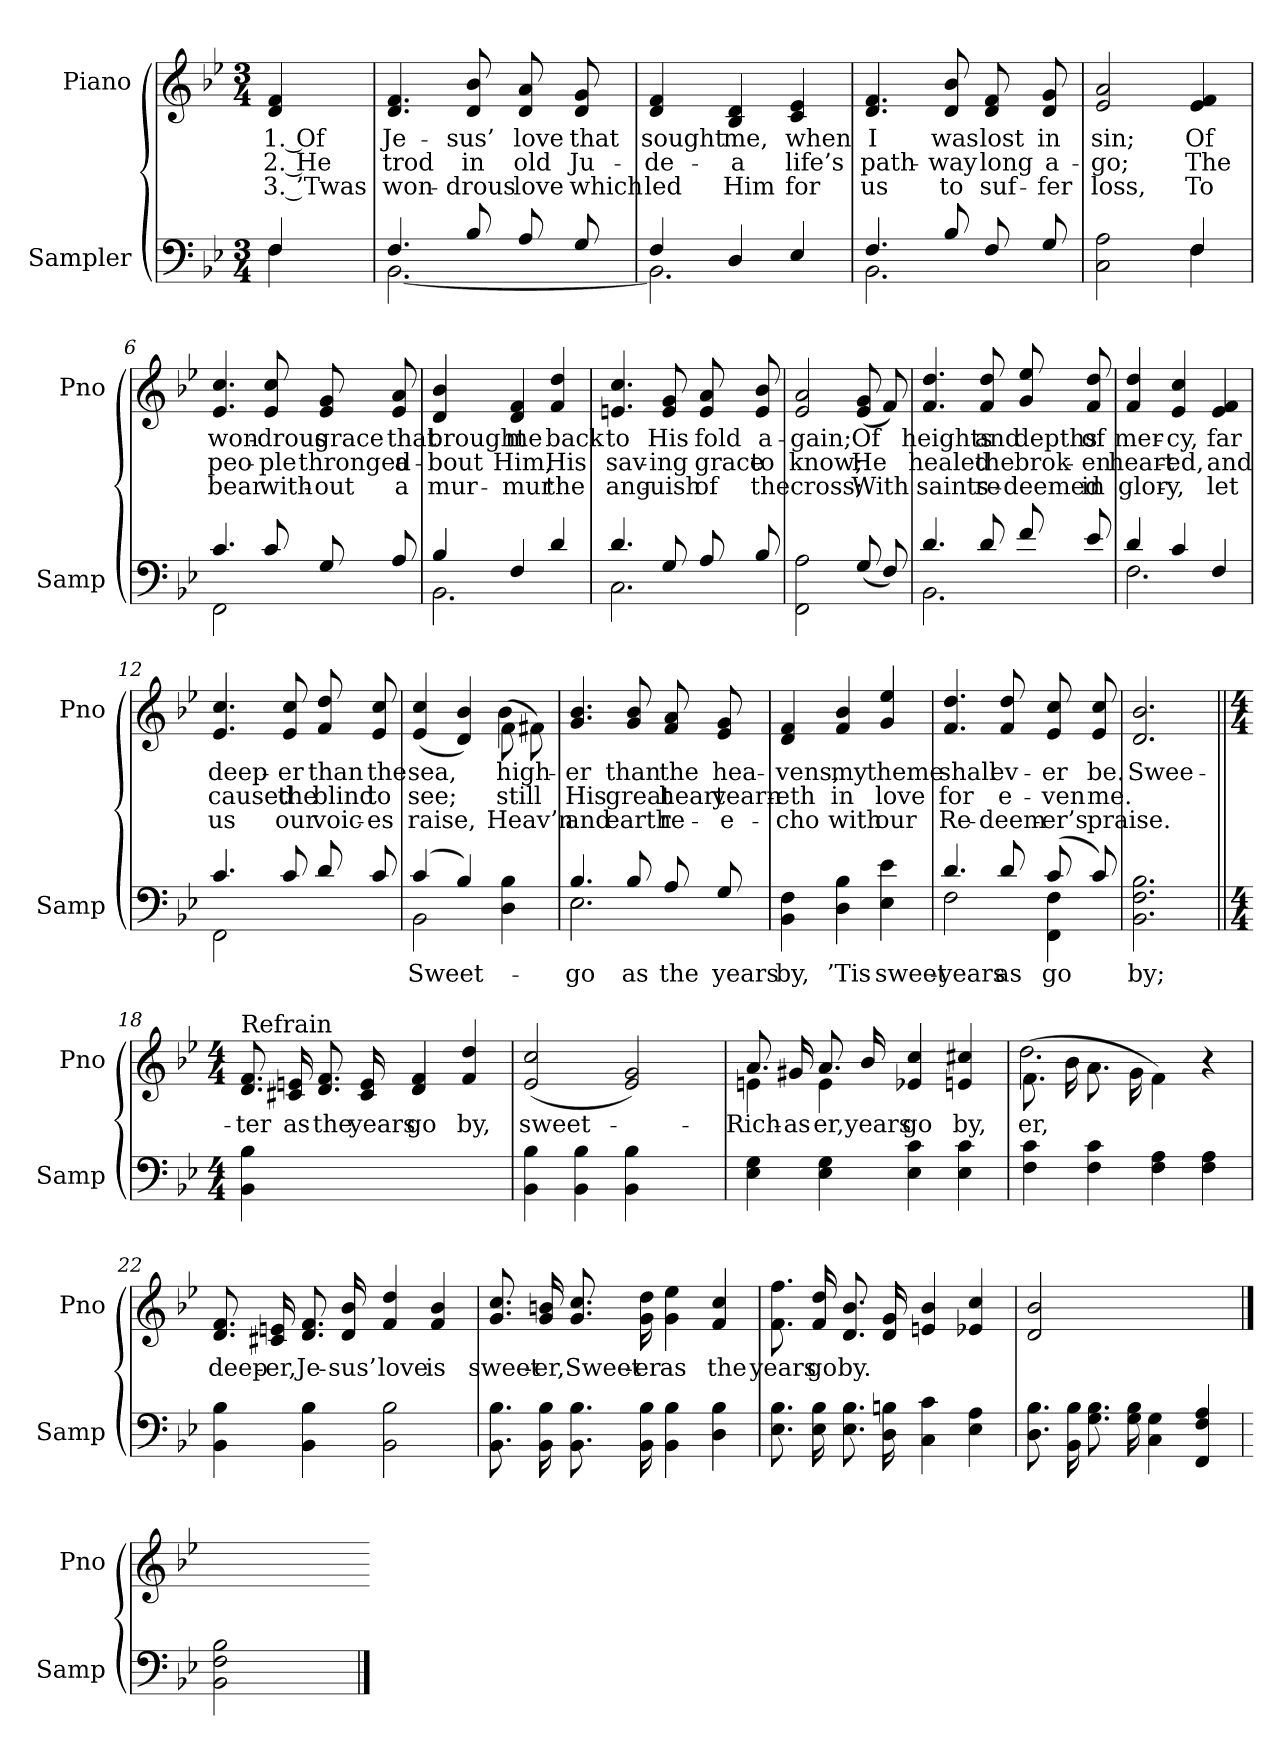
**kern	**text	**kern	**text	**text	**text
*part2	*part2	*part1	*part1	*part1	*part1
*staff2	*staff2	*staff1	*staff1	*staff1	*staff1
*I"Sampler	*	*I"Piano	*	*	*
*I'Samp	*	*I'Pno	*	*	*
*clefF4	*	*clefG2	*	*	*
*k[b-e-]	*	*k[b-e-]	*	*	*
*B-:	*	*B-:	*	*	*
*M3/4	*	*M3/4	*	*	*
=1	=1	=1	=1	=1	=1
*^	*	*	*	*	*
4F/	4F	.	4d/ 4f/	1. Of	2. He	3. ’Twas
=2	=2	=2	=2	=2	=2	=2
4.F/	[2.BB-	.	4.d/ 4.f/	Je-	trod	won-
8B-/	.	.	8d/ 8b-/	-sus’	in	-drous
8A/	.	.	8d/ 8a/	love	old	love
8G/	.	.	8d/ 8g/	that	Ju-	which
=3	=3	=3	=3	=3	=3	=3
4F/	2.BB-]	.	4d/ 4f/	sought	-de-	led
4D/	.	.	4B-/ 4d/	me,	-a	Him
4E-/	.	.	4c/ 4e-/	when	life’s	for
=4	=4	=4	=4	=4	=4	=4
4.F/	2.BB-	.	4.d/ 4.f/	I	path-	us
8B-/	.	.	8d/ 8b-/	was	-way	to
8F/	.	.	8d/ 8f/	lost	long	suf-
8G/	.	.	8d/ 8g/	in	a-	-fer
=5	=5	=5	=5	=5	=5	=5
2C\ 2A\	2ryy	.	2e-/ 2a/	sin;	-go;	loss,
4F/	4F	.	4e-/ 4f/	Of	The	To
=6	=6	=6	=6	=6	=6	=6
4.c/	2FF	.	4.e-/ 4.cc/	won-	peo-	bear
8c/	.	.	8e-/ 8cc/	-drous	-ple	with-
8G/	4ryy	.	8e-/ 8g/	grace	thronged	-out
8A/	.	.	8e-/ 8a/	that	a-	a
=7	=7	=7	=7	=7	=7	=7
4B-/	2.BB-	.	4d/ 4b-/	brought	-bout	mur-
4F/	.	.	4d/ 4f/	me	Him,	-mur
4d/	.	.	4f/ 4dd/	back	His	the
=8	=8	=8	=8	=8	=8	=8
4.d/	2.C	.	4.en/ 4.cc/	to	sav-	ang-
8G/	.	.	8e/ 8g/	His	-ing	-uish
8A/	.	.	8e/ 8a/	fold	grace	of
8B-/	.	.	8e/ 8b-/	a-	to	the
*v	*v	*	*	*	*	*
=9	=9	=9	=9	=9	=9
2FF\ 2A\	.	2e-/ 2a/	-gain;	know;	cross;
(8G/	.	(8e-/ 8g/	Of	He	With
8F/)	.	8f/)	.	.	.
=10	=10	=10	=10	=10	=10
*^	*	*	*	*	*
4.d/	2.BB-	.	4.f/ 4.dd/	heights	healed	saints
8d/	.	.	8f/ 8dd/	and	the	re-
8f/	.	.	8g/ 8ee-/	depths	brok-	-deemed
8e-/	.	.	8f/ 8dd/	of	-en	in
=11	=11	=11	=11	=11	=11	=11
4d/	2.F	.	4f/ 4dd/	mer-	heart-	glor-
4c/	.	.	4e-/ 4cc/	-cy,	-ed,	-y,
4F/	.	.	4e-/ 4f/	far	and	let
=12	=12	=12	=12	=12	=12	=12
4.c/	2FF	.	4.e-/ 4.cc/	deep-	caused	us
8c/	.	.	8e-/ 8cc/	-er	the	our
8d/	4ryy	.	8f/ 8dd/	than	blind	voic-
8c/	.	.	8e-/ 8cc/	the	to	-es
=13	=13	=13	=13	=13	=13	=13
*	*	*	*^	*	*	*
(4c/	2BB-	Sweet-	(4e-/ 4cc/	2ryy	sea,	see;	raise,
4B-/)	.	.	4d/ 4b-/)	.	.	.	.
4D\ 4B-\	4ryy	.	(8f\	4b-	high-	still	Heav’n
.	.	.	8f#X\)	.	.	.	.
*	*	*	*v	*v	*	*	*
=14	=14	=14	=14	=14	=14	=14
4.B-/	2.E-	go	4.g/ 4.b-/	-er	His	and
8B-/	.	as	8g/ 8b-/	than	great	earth
8A/	.	the	8f/ 8a/	the	heart	re-
8G/	.	years	8e-/ 8g/	hea-	yearn-	-e-
*v	*v	*	*	*	*	*
=15	=15	=15	=15	=15	=15
4BB-\ 4F\	by,	4d/ 4f/	-vens,	-eth	-cho
4D\ 4B-\	’Tis	4f/ 4b-/	my	in	with
4E-\ 4e-\	sweet-	4g/ 4ee-/	theme	love	our
=16	=16	=16	=16	=16	=16
*^	*	*	*	*	*
4.d/	2F	years	4.f 4.dd	shall	for	Re-
8d/	.	as	8f/ 8dd/	ev-	e-	-deem-
(8c/	4FF 4F	go	8e-/ 8cc/	-er	-ven	-er’s
8c/)	.	.	8e-/ 8cc/	be.	me.	praise.
*v	*v	*	*	*	*	*
=17	=17	=17	=17	=17	=17
2.BB- 2.F 2.B-	by;	2.d 2.b-	Swee-	.	.
=18||	=18||	=18||	=18||	=18||	=18||
*M4/4	*	*M4/4	*	*	*
!	!	!LO:TX:t=Refrain	!	!	!
4BB- 4B-	.	8.d 8.f	-ter	.	.
.	.	16c#X 16en	as	.	.
2.ryy	.	8.d 8.f	the	.	.
.	.	16c# 16e	years	.	.
.	.	4d 4f	go	.	.
.	.	4f 4dd	by,	.	.
=19	=19	=19	=19	=19	=19
4BB- 4B-	.	(2e- 2cc	sweet-	.	.
4BB- 4B-	.	.	.	.	.
4BB- 4B-	.	2e- 2g)	.	.	.
4ryy	.	.	.	.	.
=20	=20	=20	=20	=20	=20
*	*	*^	*	*	*
4E- 4G	.	8.a/	4e	Rich-	.	.
.	.	16g#X	.	as	.	.
4E- 4G	.	8.a/	4e	-er,	.	.
.	.	16b-/	.	years	.	.
4E- 4c	.	4e- 4cc	2ryy	go	.	.
4E- 4c	.	4en/ 4cc#X/	.	by,	.	.
=21	=21	=21	=21	=21	=21	=21
4F 4c	.	(8.f\	2.dd	-er,	.	.
.	.	16b-\	.	.	.	.
4F 4c	.	8.a\	.	.	.	.
.	.	16g\	.	.	.	.
4F 4A	.	4f\)	.	.	.	.
4F 4A	.	4r	4ryy	.	.	.
*	*	*v	*v	*	*	*
=22	=22	=22	=22	=22	=22
4BB- 4B-	.	8.d 8.f	deep-	.	.
.	.	16c#X 16en	-er,	.	.
4BB- 4B-	.	8.d 8.f	Je-	.	.
.	.	16d 16b-	-sus’	.	.
2BB- 2B-	.	4f 4dd	love	.	.
.	.	4f 4b-	is	.	.
=23	=23	=23	=23	=23	=23
8.BB- 8.B-	.	8.g 8.cc	sweet-	.	.
16BB- 16B-	.	16g 16bn	-er,	.	.
8.BB- 8.B-	.	8.g 8.cc	Sweet-	.	.
16BB- 16B-	.	16g 16dd	-er	.	.
4BB- 4B-	.	4g 4ee-	as	.	.
4D 4B-	.	4f 4cc	the	.	.
=24	=24	=24	=24	=24	=24
8.E- 8.B-	.	8.f 8.ff	years	.	.
16E- 16B-	.	16f 16dd	go	.	.
8.E- 8.B-	.	8.d 8.b-	by.	.	.
16D 16Bn	.	16d 16g	.	.	.
4C 4c	.	4en 4b-	.	.	.
4E- 4A	.	4e-X 4cc	.	.	.
=25	=25	=25	=25	=25	=25
8.D 8.B-	.	2d 2b-	.	.	.
16BB- 16B-	.	.	.	.	.
8.G 8.B-	.	.	.	.	.
16G 16B-	.	.	.	.	.
4C 4G	.	2ryy	.	.	.
4FF 4F 4A	.	.	.	.	.
=	==	==	==	==	==
2BB- 2F 2B-	.	1ryy	.	.	.
2ryy	.	.	.	.	.
==	=	=	=	=	=
*-	*-	*-	*-	*-	*-
